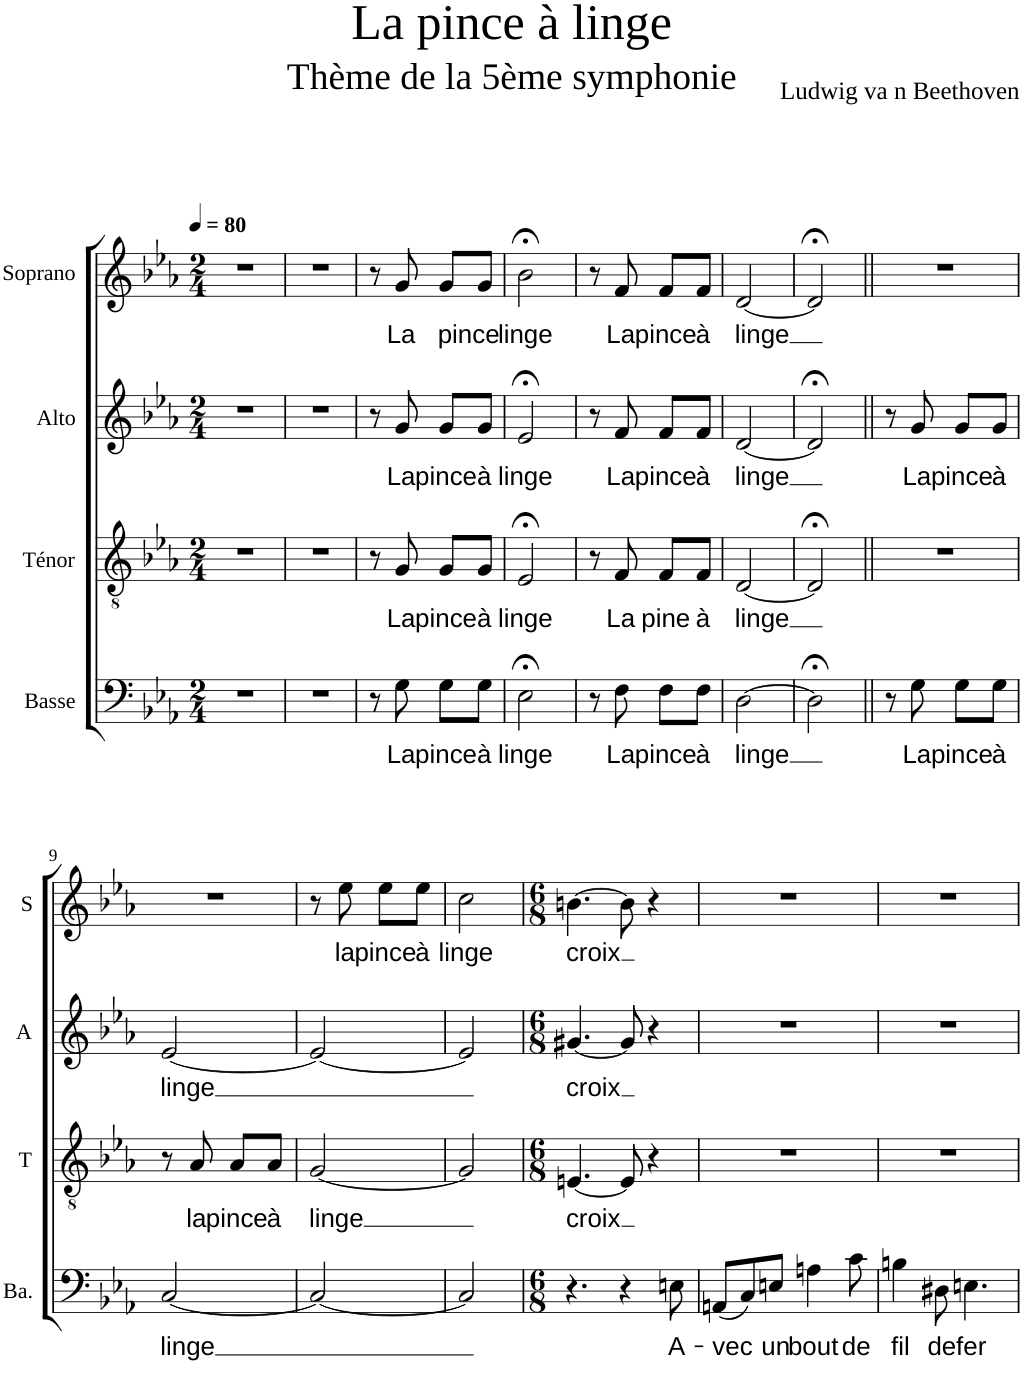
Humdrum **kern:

**kern	**text	**kern	**text	**kern	**text	**kern	**text
*part4	*part4	*part3	*part3	*part2	*part2	*part1	*part1
*staff4	*staff4	*staff3	*staff3	*staff2	*staff2	*staff1	*staff1
*I"Basse	*	*I"Ténor	*	*I"Alto	*	*I"Soprano	*
*I'Ba.	*	*I'T	*	*I'A	*	*I'S	*
*clefF4	*	*clefGv2	*	*clefG2	*	*clefG2	*
*k[b-e-a-]	*	*k[b-e-a-]	*	*k[b-e-a-]	*	*k[b-e-a-]	*
*E-:	*	*E-:	*	*E-:	*	*E-:	*
*M2/4	*	*M2/4	*	*M2/4	*	*M2/4	*
*MM80	*	*MM80	*	*MM80	*	*MM80	*
=1	=1	=1	=1	=1	=1	=1	=1
2r	.	2r	.	2r	.	2r	.
=2	=2	=2	=2	=2	=2	=2	=2
2r	.	2r	.	2r	.	2r	.
=3	=3	=3	=3	=3	=3	=3	=3
8r	.	8r	.	8r	.	8r	.
!	!LO:LY:b	!	!LO:LY:b	!	!LO:LY:b	!	!LO:LY:b
8G\	La	8G/	La	8g/	La	8g/	La
!	!LO:LY:b	!	!LO:LY:b	!	!LO:LY:b	!	!LO:LY:b
8G\L	pince	8G/L	pince	8g/L	pince	8g/L	pince
!	!LO:LY:b	!	!LO:LY:b	!	!LO:LY:b	!	!
8G\J	à	8G/J	à	8g/J	à	8g/J	.
=4	=4	=4	=4	=4	=4	=4	=4
!	!LO:LY:b	!	!LO:LY:b	!	!LO:LY:b	!	!LO:LY:b
2E-;<\	linge	2E-;</	linge	2e-;</	linge	2b-;<\	linge
=5	=5	=5	=5	=5	=5	=5	=5
8r	.	8r	.	8r	.	8r	.
!	!LO:LY:b	!	!LO:LY:b	!	!LO:LY:b	!	!LO:LY:b
8F\	La	8F/	La	8f/	La	8f/	La
!	!LO:LY:b	!	!LO:LY:b	!	!LO:LY:b	!	!LO:LY:b
8F\L	pince	8F/L	pine	8f/L	pince	8f/L	pince
!	!LO:LY:b	!	!LO:LY:b	!	!LO:LY:b	!	!LO:LY:b
8F\J	à	8F/J	à	8f/J	à	8f/J	à
=6	=6	=6	=6	=6	=6	=6	=6
!	!LO:LY:b	!	!LO:LY:b	!	!LO:LY:b	!	!LO:LY:b
[2D\	linge	[2D/	linge	[2d/	linge	[2d/	linge
=7	=7	=7	=7	=7	=7	=7	=7
2D;<\]	.	2D;</]	.	2d;</]	.	2d;</]	.
=8||	=8||	=8||	=8||	=8||	=8||	=8||	=8||
8r	.	2r	.	8r	.	2r	.
!	!LO:LY:b	!	!	!	!LO:LY:b	!	!
8G\	La	.	.	8g/	La	.	.
!	!LO:LY:b	!	!	!	!LO:LY:b	!	!
8G\L	pince	.	.	8g/L	pince	.	.
!	!LO:LY:b	!	!	!	!LO:LY:b	!	!
8G\J	à	.	.	8g/J	à	.	.
!!LO:LB:g=z
=9	=9	=9	=9	=9	=9	=9	=9
!	!LO:LY:b	!	!	!	!LO:LY:b	!	!
[2C/	linge	8r	.	[2e-/	linge	2r	.
!	!	!	!LO:LY:b	!	!	!	!
.	.	8A-/	la	.	.	.	.
!	!	!	!LO:LY:b	!	!	!	!
.	.	8A-/L	pince	.	.	.	.
!	!	!	!LO:LY:b	!	!	!	!
.	.	8A-/J	à	.	.	.	.
=10	=10	=10	=10	=10	=10	=10	=10
!	!	!	!LO:LY:b	!	!	!	!
2C/_	.	[2G/	linge	2e-/_	.	8r	.
!	!	!	!	!	!	!	!LO:LY:b
.	.	.	.	.	.	8ee-\	la
!	!	!	!	!	!	!	!LO:LY:b
.	.	.	.	.	.	8ee-\L	pince
!	!	!	!	!	!	!	!LO:LY:b
.	.	.	.	.	.	8ee-\J	à
=11	=11	=11	=11	=11	=11	=11	=11
!	!	!	!	!	!	!	!LO:LY:b
2C/]	.	2G/]	.	2e-/]	.	2cc\	linge
=12	=12	=12	=12	=12	=12	=12	=12
*M6/8	*	*M6/8	*	*M6/8	*	*M6/8	*
!	!	!	!LO:LY:b	!	!LO:LY:b	!	!LO:LY:b
4.r	.	[4.En/	croix	[4.g#X/	croix	[4.bn\	croix
4r	.	8E/]	.	8g#/]	.	8b\]	.
.	.	4r	.	4r	.	4r	.
!	!LO:LY:b	!	!	!	!	!	!
8En\	A-	.	.	.	.	.	.
=13	=13	=13	=13	=13	=13	=13	=13
!	!LO:LY:b	!	!	!	!	!	!
(8AAn/L	-vec	2.r	.	2.r	.	2.r	.
8C/)	.	.	.	.	.	.	.
!	!LO:LY:b	!	!	!	!	!	!
8En/J	un	.	.	.	.	.	.
!	!LO:LY:b	!	!	!	!	!	!
4An\	bout	.	.	.	.	.	.
!	!LO:LY:b	!	!	!	!	!	!
8c\	de	.	.	.	.	.	.
=14	=14	=14	=14	=14	=14	=14	=14
!	!LO:LY:b	!	!	!	!	!	!
4Bn\	fil	2.r	.	2.r	.	2.r	.
!	!LO:LY:b	!	!	!	!	!	!
8D#X\	de	.	.	.	.	.	.
!	!LO:LY:b	!	!	!	!	!	!
4.En\	fer	.	.	.	.	.	.
=	=	=	=	=	=	=	=
*-	*-	*-	*-	*-	*-	*-	*-
